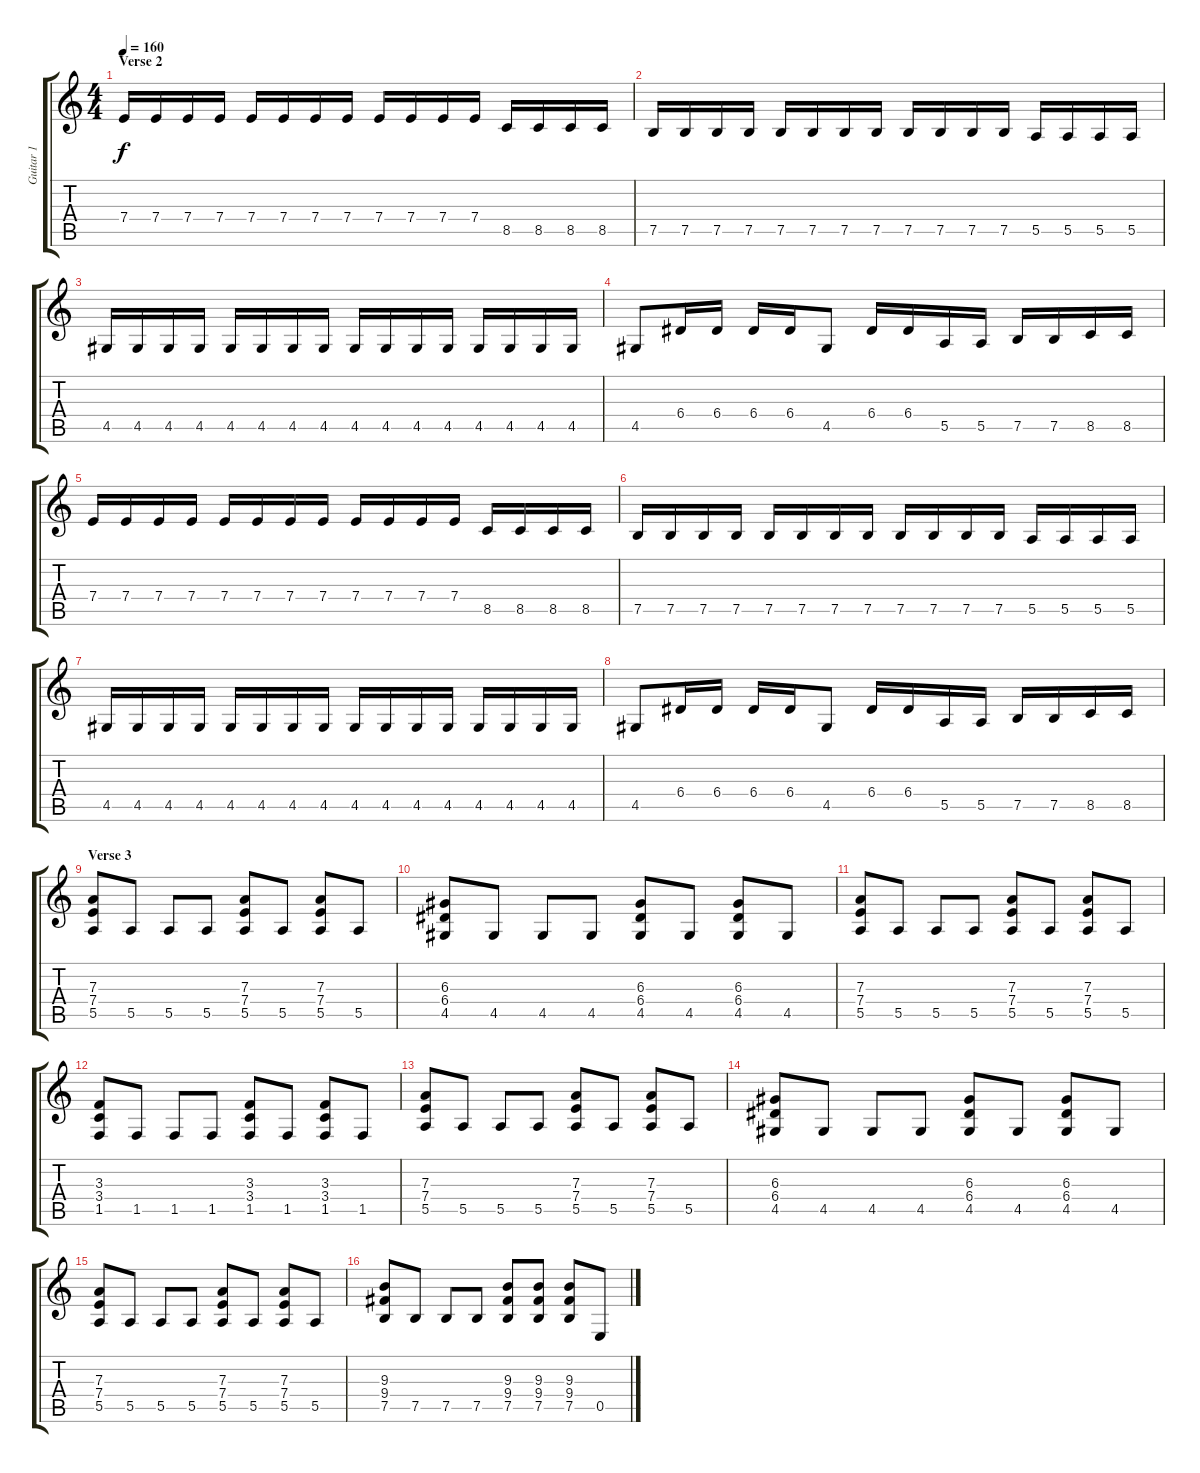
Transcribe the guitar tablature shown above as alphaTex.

\track ("Guitar 1" "Guitar 1") {instrument distortionguitar}
\staff {score tabs}
\tuning (B3 Gb3 D3 A2 E2 B1) {hide}
\ts (4 4)
\section ("" "Verse 2")
\tempo 160
\clef g2
\ks c
7.4.16{dy f} 7.4.16 7.4.16 7.4.16 7.4.16 7.4.16 7.4.16 7.4.16 7.4.16 7.4.16 7.4.16 7.4.16 8.5.16 8.5.16 8.5.16 8.5.16 |
7.5.16 7.5.16 7.5.16 7.5.16 7.5.16 7.5.16 7.5.16 7.5.16 7.5.16 7.5.16 7.5.16 7.5.16 5.5.16 5.5.16 5.5.16 5.5.16 |
4.5.16 4.5.16 4.5.16 4.5.16 4.5.16 4.5.16 4.5.16 4.5.16 4.5.16 4.5.16 4.5.16 4.5.16 4.5.16 4.5.16 4.5.16 4.5.16 |
4.5.8 6.4.16 6.4.16 6.4.16 6.4.16 4.5.8 6.4.16 6.4.16 5.5.16 5.5.16 7.5.16 7.5.16 8.5.16 8.5.16 |
7.4.16 7.4.16 7.4.16 7.4.16 7.4.16 7.4.16 7.4.16 7.4.16 7.4.16 7.4.16 7.4.16 7.4.16 8.5.16 8.5.16 8.5.16 8.5.16 |
7.5.16 7.5.16 7.5.16 7.5.16 7.5.16 7.5.16 7.5.16 7.5.16 7.5.16 7.5.16 7.5.16 7.5.16 5.5.16 5.5.16 5.5.16 5.5.16 |
4.5.16 4.5.16 4.5.16 4.5.16 4.5.16 4.5.16 4.5.16 4.5.16 4.5.16 4.5.16 4.5.16 4.5.16 4.5.16 4.5.16 4.5.16 4.5.16 |
4.5.8 6.4.16 6.4.16 6.4.16 6.4.16 4.5.8 6.4.16 6.4.16 5.5.16 5.5.16 7.5.16 7.5.16 8.5.16 8.5.16 |
\section ("" "Verse 3")
(7.3 7.4 5.5).8 5.5.8 5.5.8 5.5.8 (7.3 7.4 5.5).8 5.5.8 (7.3 7.4 5.5).8 5.5.8 |
(6.3 6.4 4.5).8 4.5.8 4.5.8 4.5.8 (6.3 6.4 4.5).8 4.5.8 (6.3 6.4 4.5).8 4.5.8 |
(7.3 7.4 5.5).8 5.5.8 5.5.8 5.5.8 (7.3 7.4 5.5).8 5.5.8 (7.3 7.4 5.5).8 5.5.8 |
(3.3 3.4 1.5).8 1.5.8 1.5.8 1.5.8 (3.3 3.4 1.5).8 1.5.8 (3.3 3.4 1.5).8 1.5.8 |
(7.3 7.4 5.5).8 5.5.8 5.5.8 5.5.8 (7.3 7.4 5.5).8 5.5.8 (7.3 7.4 5.5).8 5.5.8 |
(6.3 6.4 4.5).8 4.5.8 4.5.8 4.5.8 (6.3 6.4 4.5).8 4.5.8 (6.3 6.4 4.5).8 4.5.8 |
(7.3 7.4 5.5).8 5.5.8 5.5.8 5.5.8 (7.3 7.4 5.5).8 5.5.8 (7.3 7.4 5.5).8 5.5.8 |
(9.3 9.4 7.5).8 7.5.8 7.5.8 7.5.8 (9.3 9.4 7.5).8 (9.3 9.4 7.5).8 (9.3 9.4 7.5).8 0.5.8
